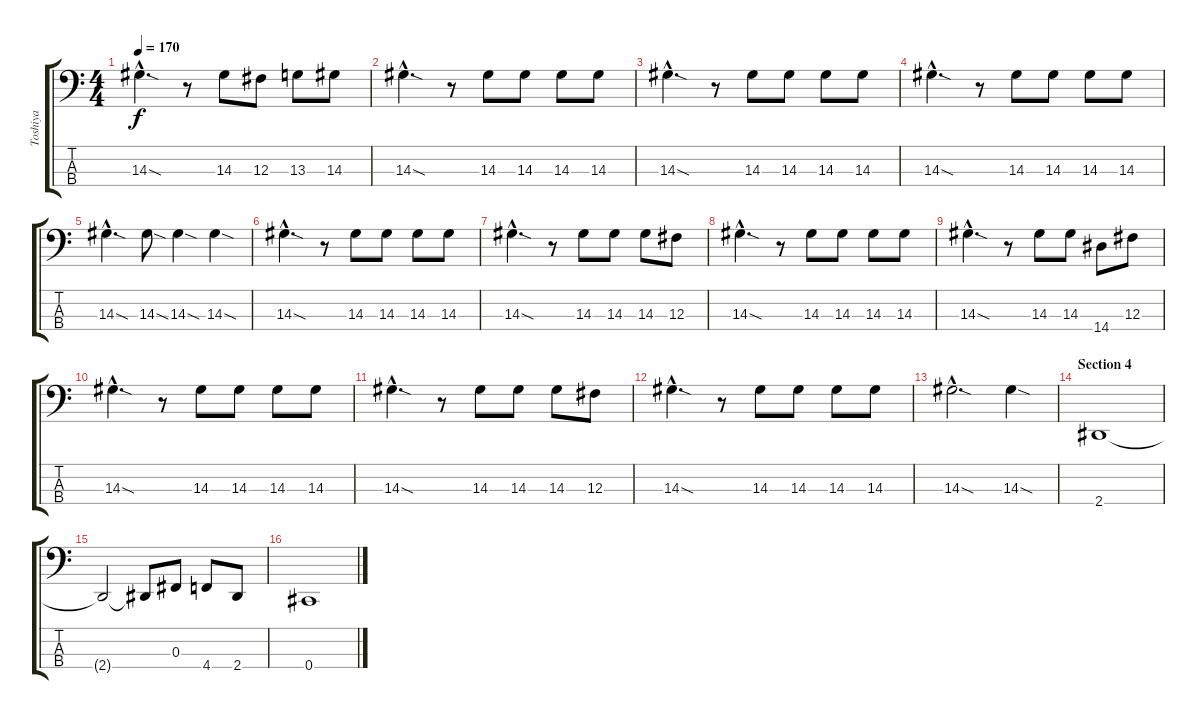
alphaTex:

\track ("Toshiya" "Toshiya") {instrument electricbassfinger}
\staff {score tabs}
\tuning (E2 B1 Gb1 Db1) {hide}
\ts (4 4)
\tempo 170
\clef f4
\ks c
14.3{sod hac}.4{d dy f} r.8 14.3.8 12.3.8 13.3.8 14.3.8 |
14.3{sod hac}.4{d} r.8 14.3.8 14.3.8 14.3.8 14.3.8 |
14.3{sod hac}.4{d} r.8 14.3.8 14.3.8 14.3.8 14.3.8 |
14.3{sod hac}.4{d} r.8 14.3.8 14.3.8 14.3.8 14.3.8 |
14.3{sod hac}.4{d} 14.3{sod}.8 14.3{sod}.4 14.3{sod}.4 |
14.3{sod hac}.4{d} r.8 14.3.8 14.3.8 14.3.8 14.3.8 |
14.3{sod hac}.4{d} r.8 14.3.8 14.3.8 14.3.8 12.3.8 |
14.3{sod hac}.4{d} r.8 14.3.8 14.3.8 14.3.8 14.3.8 |
14.3{sod hac}.4{d} r.8 14.3.8 14.3.8 14.4.8 12.3.8 |
14.3{sod hac}.4{d} r.8 14.3.8 14.3.8 14.3.8 14.3.8 |
14.3{sod hac}.4{d} r.8 14.3.8 14.3.8 14.3.8 12.3.8 |
14.3{sod hac}.4{d} r.8 14.3.8 14.3.8 14.3.8 14.3.8 |
14.3{sod hac}.2{d} 14.3{sod}.4 |
\section ("" "Section 4")
2.4.1 |
2.4{t}.2 2.4{t}.8 0.3.8 4.4.8 2.4.8 |
0.4.1
